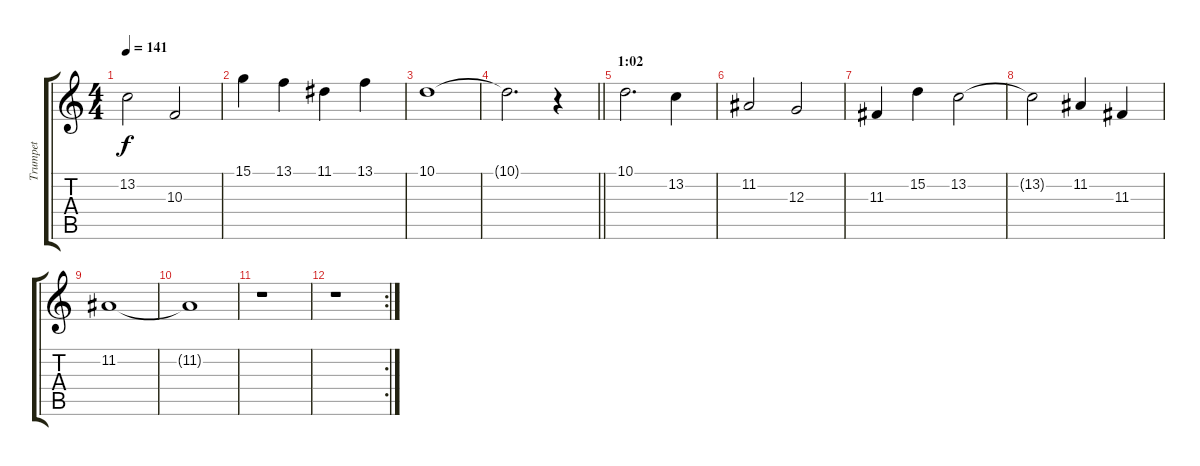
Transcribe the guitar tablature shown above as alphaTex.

\track ("Trumpet" "Trumpet") {instrument trumpet}
\staff {score tabs}
\tuning (E4 B3 G3 D3 A2 E2) {hide}
\ts (4 4)
\tempo 141
\clef g2
\ks c
13.2.2{dy f} 10.3.2 |
15.1.4 13.1.4 11.1.4 13.1.4 |
10.1.1 |
\barLineRight lightlight
10.1{t}.2{d} r.4 |
\section ("" "1:02")
10.1.2{d} 13.2.4 |
11.2.2 12.3.2 |
11.3.4 15.2.4 13.2.2 |
13.2{t}.2 11.2.4 11.3.4 |
11.2.1 |
11.2{t}.1 |
r.1 |
\rc 2
r.1
